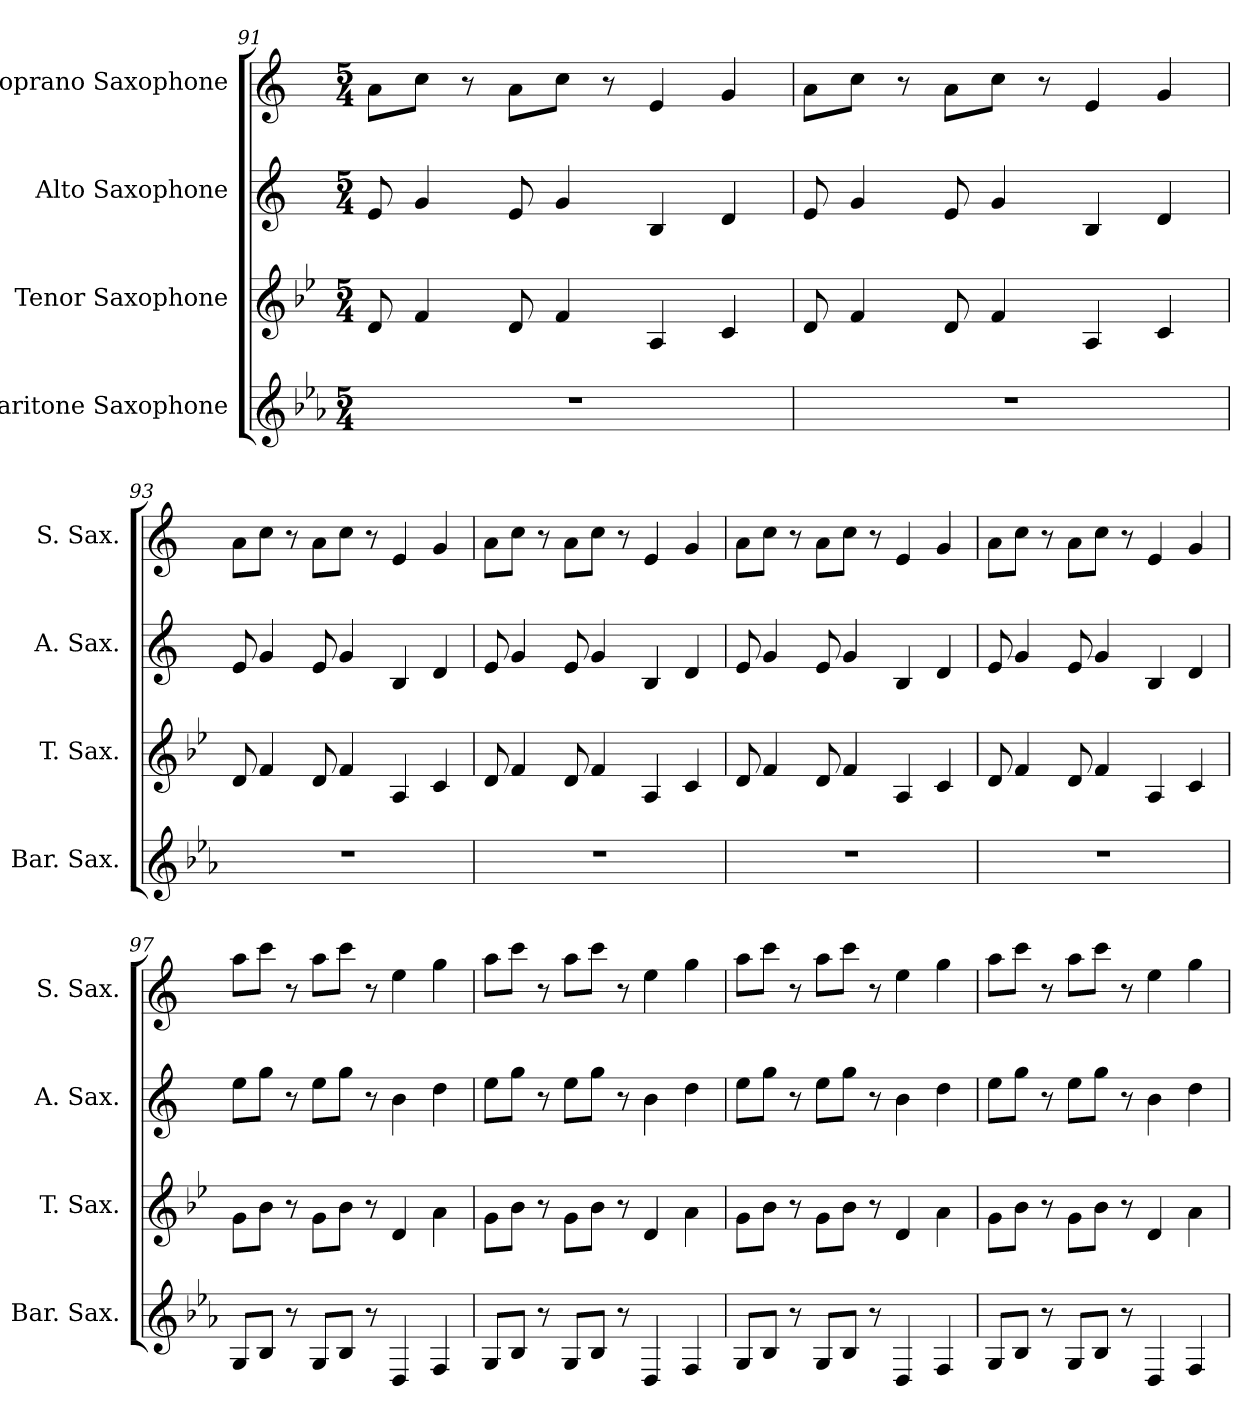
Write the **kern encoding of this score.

**kern	**kern	**kern	**kern
*part4	*part3	*part2	*part1
*staff4	*staff3	*staff2	*staff1
*I"Baritone Saxophone	*I"Tenor Saxophone	*I"Alto Saxophone	*I"Soprano Saxophone
*I'Bar. Sax.	*I'T. Sax.	*I'A. Sax.	*I'S. Sax.
*clefG2	*clefG2	*clefG2	*clefG2
*ITrd12c21	*ITrd8c14	*ITrd5c9	*ITrd1c2
*k[b-e-a-]	*k[b-e-]	*k[b-e-a-]	*k[b-e-]
*M5/4	*M5/4	*M5/4	*M5/4
=91	=91	=91	=91
4%5r	8D/	8G/	8g\L
.	4F/	4B-/	8b-\J
.	.	.	8r
.	8D/	8G/	8g\L
.	4F/	4B-/	8b-\J
.	.	.	8r
.	4AA/	4D/	4d/
.	4C/	4F/	4f/
=92	=92	=92	=92
4%5r	8D/	8G/	8g\L
.	4F/	4B-/	8b-\J
.	.	.	8r
.	8D/	8G/	8g\L
.	4F/	4B-/	8b-\J
.	.	.	8r
.	4AA/	4D/	4d/
.	4C/	4F/	4f/
=93	=93	=93	=93
4%5r	8D/	8G/	8g\L
.	4F/	4B-/	8b-\J
.	.	.	8r
.	8D/	8G/	8g\L
.	4F/	4B-/	8b-\J
.	.	.	8r
.	4AA/	4D/	4d/
.	4C/	4F/	4f/
!!LO:PB:g=z
=94	=94	=94	=94
4%5r	8D/	8G/	8g\L
.	4F/	4B-/	8b-\J
.	.	.	8r
.	8D/	8G/	8g\L
.	4F/	4B-/	8b-\J
.	.	.	8r
.	4AA/	4D/	4d/
.	4C/	4F/	4f/
=95	=95	=95	=95
4%5r	8D/	8G/	8g\L
.	4F/	4B-/	8b-\J
.	.	.	8r
.	8D/	8G/	8g\L
.	4F/	4B-/	8b-\J
.	.	.	8r
.	4AA/	4D/	4d/
.	4C/	4F/	4f/
=96	=96	=96	=96
4%5r	8D/	8G/	8g\L
.	4F/	4B-/	8b-\J
.	.	.	8r
.	8D/	8G/	8g\L
.	4F/	4B-/	8b-\J
.	.	.	8r
.	4AA/	4D/	4d/
.	4C/	4F/	4f/
=97	=97	=97	=97
8GG/L	8G\L	8g\L	8gg\L
8BB-/J	8B-\J	8b-\J	8bb-\J
8r	8r	8r	8r
8GG/L	8G\L	8g\L	8gg\L
8BB-/J	8B-\J	8b-\J	8bb-\J
8r	8r	8r	8r
4DD/	4D/	4d\	4dd\
4FF/	4A\	4f\	4ff\
!!LO:LB:g=z
=98	=98	=98	=98
8GG/L	8G\L	8g\L	8gg\L
8BB-/J	8B-\J	8b-\J	8bb-\J
8r	8r	8r	8r
8GG/L	8G\L	8g\L	8gg\L
8BB-/J	8B-\J	8b-\J	8bb-\J
8r	8r	8r	8r
4DD/	4D/	4d\	4dd\
4FF/	4A\	4f\	4ff\
=99	=99	=99	=99
8GG/L	8G\L	8g\L	8gg\L
8BB-/J	8B-\J	8b-\J	8bb-\J
8r	8r	8r	8r
8GG/L	8G\L	8g\L	8gg\L
8BB-/J	8B-\J	8b-\J	8bb-\J
8r	8r	8r	8r
4DD/	4D/	4d\	4dd\
4FF/	4A\	4f\	4ff\
=100	=100	=100	=100
8GG/L	8G\L	8g\L	8gg\L
8BB-/J	8B-\J	8b-\J	8bb-\J
8r	8r	8r	8r
8GG/L	8G\L	8g\L	8gg\L
8BB-/J	8B-\J	8b-\J	8bb-\J
8r	8r	8r	8r
4DD/	4D/	4d\	4dd\
4FF/	4A\	4f\	4ff\
=	=	=	=
*-	*-	*-	*-
